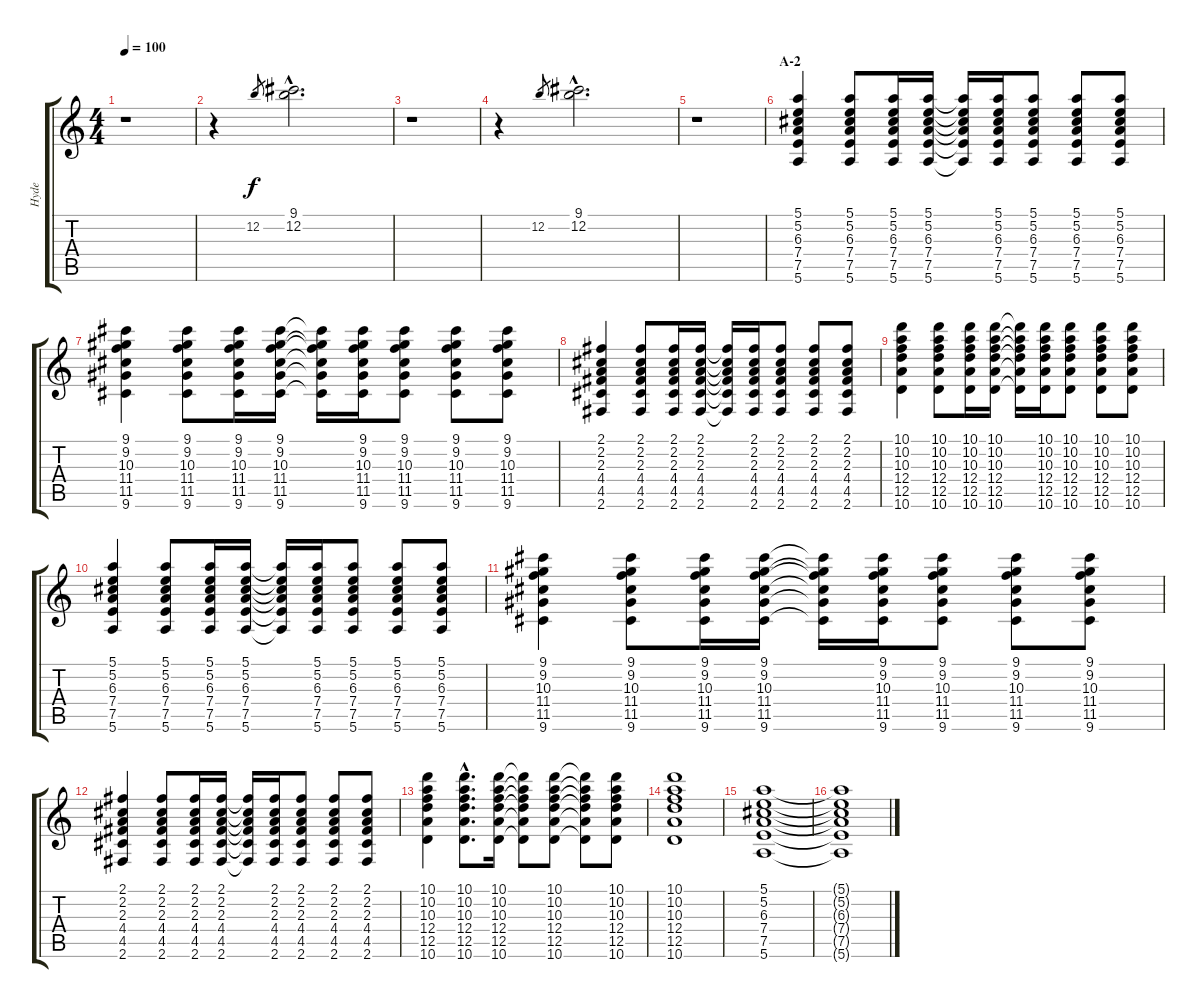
\track ("Hyde" "Hyde") {instrument electricguitarmuted}
\staff {score tabs}
\tuning (E4 B3 G3 D3 A2 E2) {hide}
\ts (4 4)
\tempo 100
\clef g2
\ks c
r.1{dy f} |
r.4 12.2.8{gr} (9.1{hac} 12.2{hac}).2{d} |
r.1 |
r.4 12.2.8{gr} (9.1{hac} 12.2{hac}).2{d} |
r.1 |
\section ("" "A-2")
(5.1 5.2 6.3 7.4 7.5 5.6).4 (5.1 5.2 6.3 7.4 7.5 5.6).8 (5.1 5.2 6.3 7.4 7.5 5.6).16 (5.1 5.2 6.3 7.4 7.5 5.6).16 (5.1{t} 5.2{t} 6.3{t} 7.4{t} 7.5{t} 5.6{t}).16 (5.1 5.2 6.3 7.4 7.5 5.6).16 (5.1 5.2 6.3 7.4 7.5 5.6).8 (5.1 5.2 6.3 7.4 7.5 5.6).8 (5.1 5.2 6.3 7.4 7.5 5.6).8 |
(9.1 9.2 10.3 11.4 11.5 9.6).4 (9.1 9.2 10.3 11.4 11.5 9.6).8 (9.1 9.2 10.3 11.4 11.5 9.6).16 (9.1 9.2 10.3 11.4 11.5 9.6).16 (9.1{t} 9.2{t} 10.3{t} 11.4{t} 11.5{t} 9.6{t}).16 (9.1 9.2 10.3 11.4 11.5 9.6).16 (9.1 9.2 10.3 11.4 11.5 9.6).8 (9.1 9.2 10.3 11.4 11.5 9.6).8 (9.1 9.2 10.3 11.4 11.5 9.6).8 |
(2.1 2.2 2.3 4.4 4.5 2.6).4 (2.1 2.2 2.3 4.4 4.5 2.6).8 (2.1 2.2 2.3 4.4 4.5 2.6).16 (2.1 2.2 2.3 4.4 4.5 2.6).16 (2.1{t} 2.2{t} 2.3{t} 4.4{t} 4.5{t} 2.6{t}).16 (2.1 2.2 2.3 4.4 4.5 2.6).16 (2.1 2.2 2.3 4.4 4.5 2.6).8 (2.1 2.2 2.3 4.4 4.5 2.6).8 (2.1 2.2 2.3 4.4 4.5 2.6).8 |
(10.1 10.2 10.3 12.4 12.5 10.6).4 (10.1 10.2 10.3 12.4 12.5 10.6).8 (10.1 10.2 10.3 12.4 12.5 10.6).16 (10.1 10.2 10.3 12.4 12.5 10.6).16 (10.1{t} 10.2{t} 10.3{t} 12.4{t} 12.5{t} 10.6{t}).16 (10.1 10.2 10.3 12.4 12.5 10.6).16 (10.1 10.2 10.3 12.4 12.5 10.6).8 (10.1 10.2 10.3 12.4 12.5 10.6).8 (10.1 10.2 10.3 12.4 12.5 10.6).8 |
(5.1 5.2 6.3 7.4 7.5 5.6).4 (5.1 5.2 6.3 7.4 7.5 5.6).8 (5.1 5.2 6.3 7.4 7.5 5.6).16 (5.1 5.2 6.3 7.4 7.5 5.6).16 (5.1{t} 5.2{t} 6.3{t} 7.4{t} 7.5{t} 5.6{t}).16 (5.1 5.2 6.3 7.4 7.5 5.6).16 (5.1 5.2 6.3 7.4 7.5 5.6).8 (5.1 5.2 6.3 7.4 7.5 5.6).8 (5.1 5.2 6.3 7.4 7.5 5.6).8 |
(9.1 9.2 10.3 11.4 11.5 9.6).4 (9.1 9.2 10.3 11.4 11.5 9.6).8 (9.1 9.2 10.3 11.4 11.5 9.6).16 (9.1 9.2 10.3 11.4 11.5 9.6).16 (9.1{t} 9.2{t} 10.3{t} 11.4{t} 11.5{t} 9.6{t}).16 (9.1 9.2 10.3 11.4 11.5 9.6).16 (9.1 9.2 10.3 11.4 11.5 9.6).8 (9.1 9.2 10.3 11.4 11.5 9.6).8 (9.1 9.2 10.3 11.4 11.5 9.6).8 |
(2.1 2.2 2.3 4.4 4.5 2.6).4 (2.1 2.2 2.3 4.4 4.5 2.6).8 (2.1 2.2 2.3 4.4 4.5 2.6).16 (2.1 2.2 2.3 4.4 4.5 2.6).16 (2.1{t} 2.2{t} 2.3{t} 4.4{t} 4.5{t} 2.6{t}).16 (2.1 2.2 2.3 4.4 4.5 2.6).16 (2.1 2.2 2.3 4.4 4.5 2.6).8 (2.1 2.2 2.3 4.4 4.5 2.6).8 (2.1 2.2 2.3 4.4 4.5 2.6).8 |
(10.1 10.2 10.3 12.4 12.5 10.6).4 (10.1{hac} 10.2{hac} 10.3{hac} 12.4{hac} 12.5{hac} 10.6{hac}).8{d} (10.1 10.2 10.3 12.4 12.5 10.6).16 (10.1{t} 10.2{t} 10.3{t} 12.4{t} 12.5{t} 10.6{t}).8 (10.1 10.2 10.3 12.4 12.5 10.6).8 (10.1{t} 10.2{t} 10.3{t} 12.4{t} 12.5{t} 10.6{t}).8 (10.1 10.2 10.3 12.4 12.5 10.6).8 |
(10.1 10.2 10.3 12.4 12.5 10.6).1 |
(5.1 5.2 6.3 7.4 7.5 5.6).1 |
(5.1{t} 5.2{t} 6.3{t} 7.4{t} 7.5{t} 5.6{t}).1
